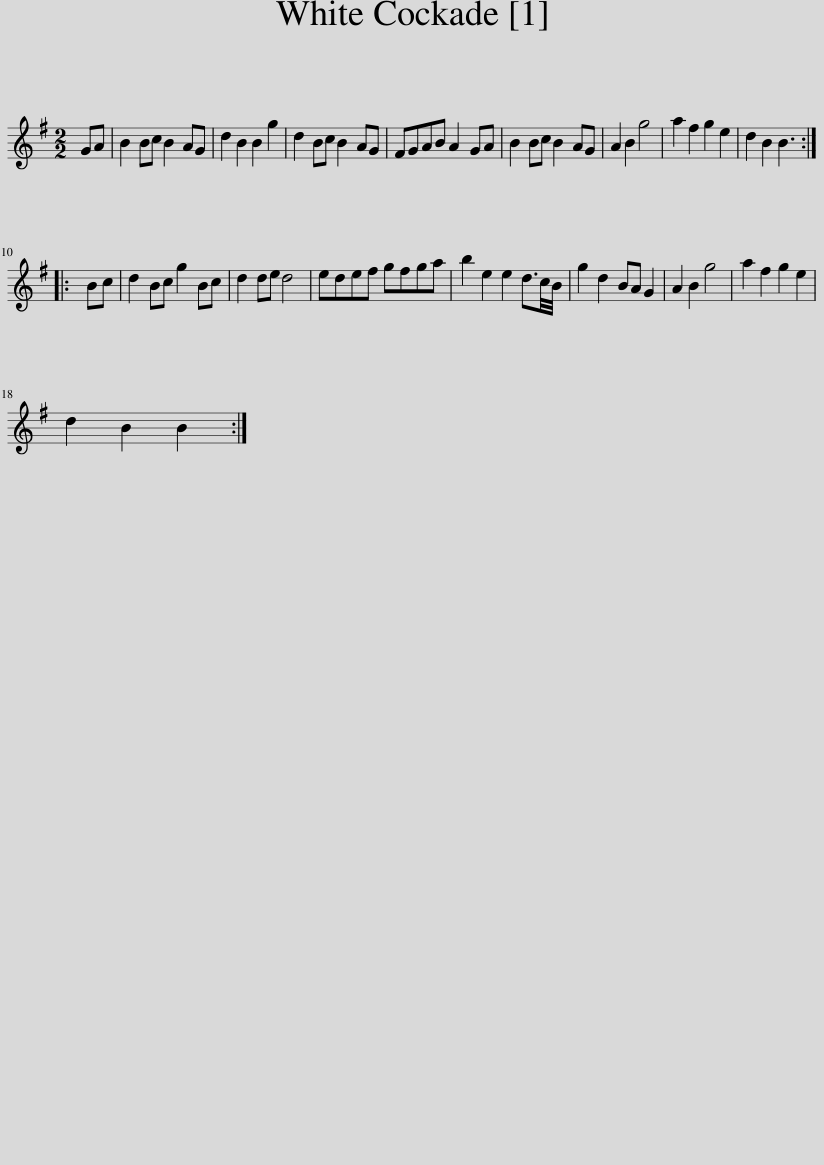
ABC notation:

X:1
L:1/8
M:2/2
I:linebreak $
K:G
V:1 treble
V:1
 GA | B2 Bc B2 AG | d2 B2 B2 g2 | d2 Bc B2 AG | FGAB A2 GA | %5
 B2 Bc B2 AG | A2 B2 g4 | a2 f2 g2 e2 | d2 B2 B3 ::$ Bc | %10
 d2 Bc g2 Bc | d2 de d4 | edef gfga | b2 e2 e2 d3/2c/4B/4 | g2 d2 BA G2 | %15
 A2 B2 g4 | a2 f2 g2 e2 |$ d2 B2 B2 :| %18
